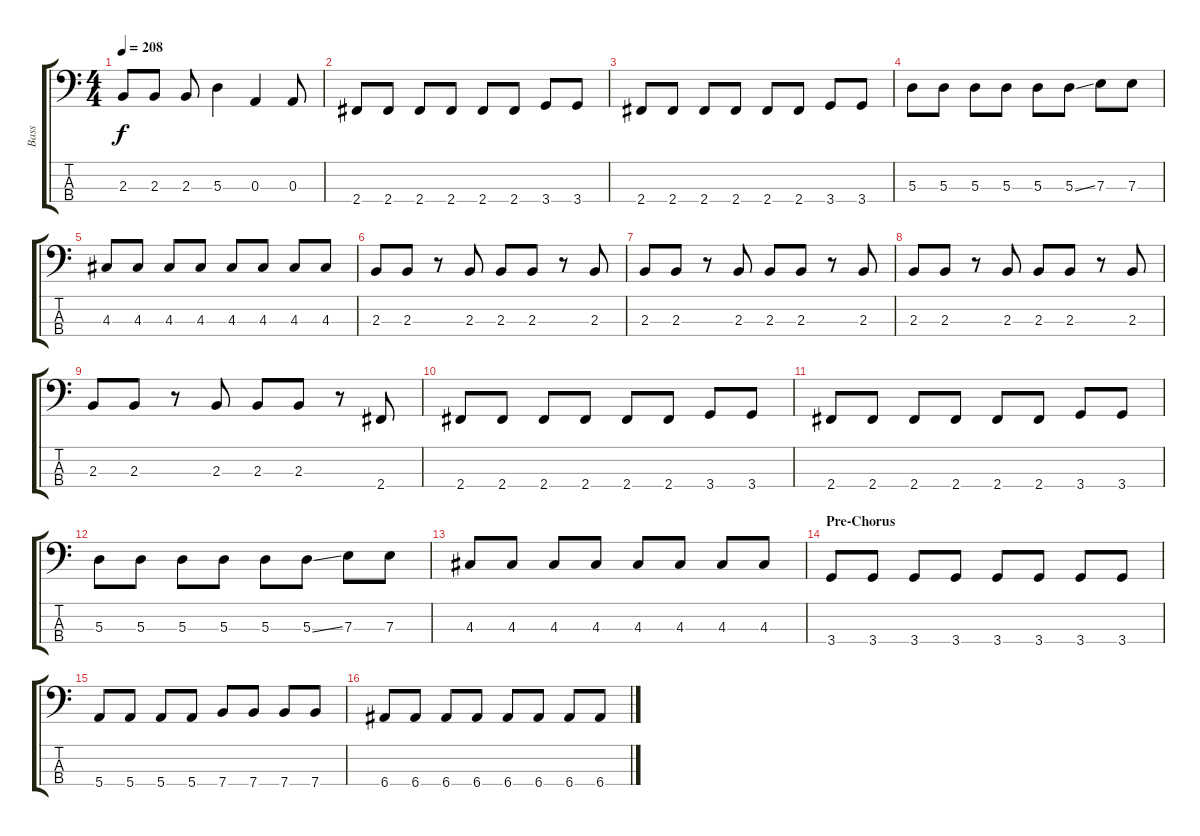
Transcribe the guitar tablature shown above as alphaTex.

\track ("Bass" "Bass") {instrument electricbasspick}
\staff {score tabs}
\tuning (G2 D2 A1 E1) {hide}
\ts (4 4)
\tempo 208
\clef f4
\ks c
2.3.8{dy f} 2.3.8 2.3.8 5.3.4 0.3.4 0.3.8 |
2.4.8 2.4.8 2.4.8 2.4.8 2.4.8 2.4.8 3.4.8 3.4.8 |
2.4.8 2.4.8 2.4.8 2.4.8 2.4.8 2.4.8 3.4.8 3.4.8 |
5.3.8 5.3.8 5.3.8 5.3.8 5.3.8 5.3{ss}.8 7.3.8 7.3.8 |
4.3.8 4.3.8 4.3.8 4.3.8 4.3.8 4.3.8 4.3.8 4.3.8 |
2.3.8 2.3.8 r.8 2.3.8 2.3.8 2.3.8 r.8 2.3.8 |
2.3.8 2.3.8 r.8 2.3.8 2.3.8 2.3.8 r.8 2.3.8 |
2.3.8 2.3.8 r.8 2.3.8 2.3.8 2.3.8 r.8 2.3.8 |
2.3.8 2.3.8 r.8 2.3.8 2.3.8 2.3.8 r.8 2.4.8 |
2.4.8 2.4.8 2.4.8 2.4.8 2.4.8 2.4.8 3.4.8 3.4.8 |
2.4.8 2.4.8 2.4.8 2.4.8 2.4.8 2.4.8 3.4.8 3.4.8 |
5.3.8 5.3.8 5.3.8 5.3.8 5.3.8 5.3{ss}.8 7.3.8 7.3.8 |
4.3.8 4.3.8 4.3.8 4.3.8 4.3.8 4.3.8 4.3.8 4.3.8 |
\section ("" "Pre-Chorus")
3.4.8 3.4.8 3.4.8 3.4.8 3.4.8 3.4.8 3.4.8 3.4.8 |
5.4.8 5.4.8 5.4.8 5.4.8 7.4.8 7.4.8 7.4.8 7.4.8 |
6.4.8 6.4.8 6.4.8 6.4.8 6.4.8 6.4.8 6.4.8 6.4.8
